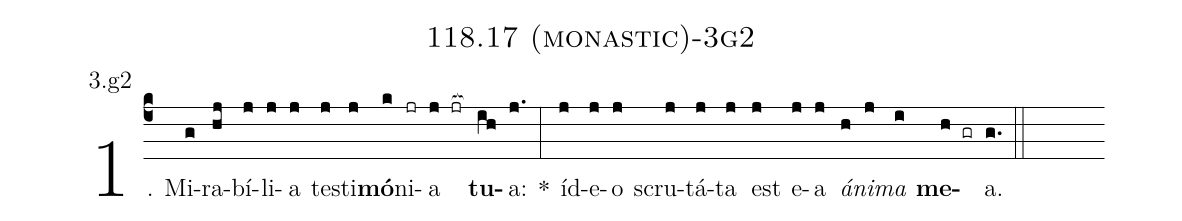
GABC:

name: 118.17 (monastic)-3g2;
annotation: 3.g2;
%%
(c4)1. Mi(g)ra(hj)bí(j)li(j)a(j) tes(j)ti(j)<b>mó</b>(k)ni(jr)a(j jr[ocb:1{]) <b>tu</b>(ih[ocb:0}])a:(j.) *(:) íd(j)e(j)o(j) scru(j)tá(j)ta(j) est(j) e(j)a(j) <i>á</i>(h)<i>ni</i>(j)<i>ma</i>(i) <b>me</b>(h gr)a.(g.) (::)
